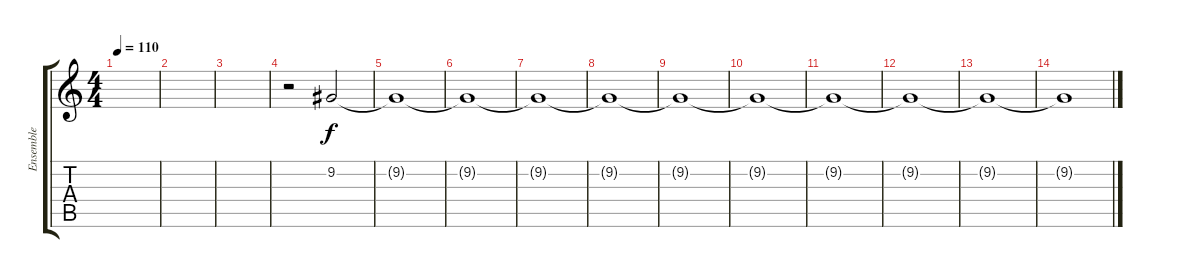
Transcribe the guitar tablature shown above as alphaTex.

\track ("Ensemble" "Ensemble") {instrument stringensemble2}
\staff {score tabs}
\tuning (E4 B3 G3 D3 A2 E2) {hide}
\ts (4 4)
\tempo 110
\clef g2
\ks c
|
|
|
r.2{volume 0} 9.2.2{volume 7} |
9.2{t}.1 |
9.2{t}.1 |
9.2{t}.1 |
9.2{t}.1 |
9.2{t}.1 |
9.2{t}.1 |
9.2{t}.1 |
9.2{t}.1 |
9.2{t}.1{volume 0} |
9.2{t}.1
